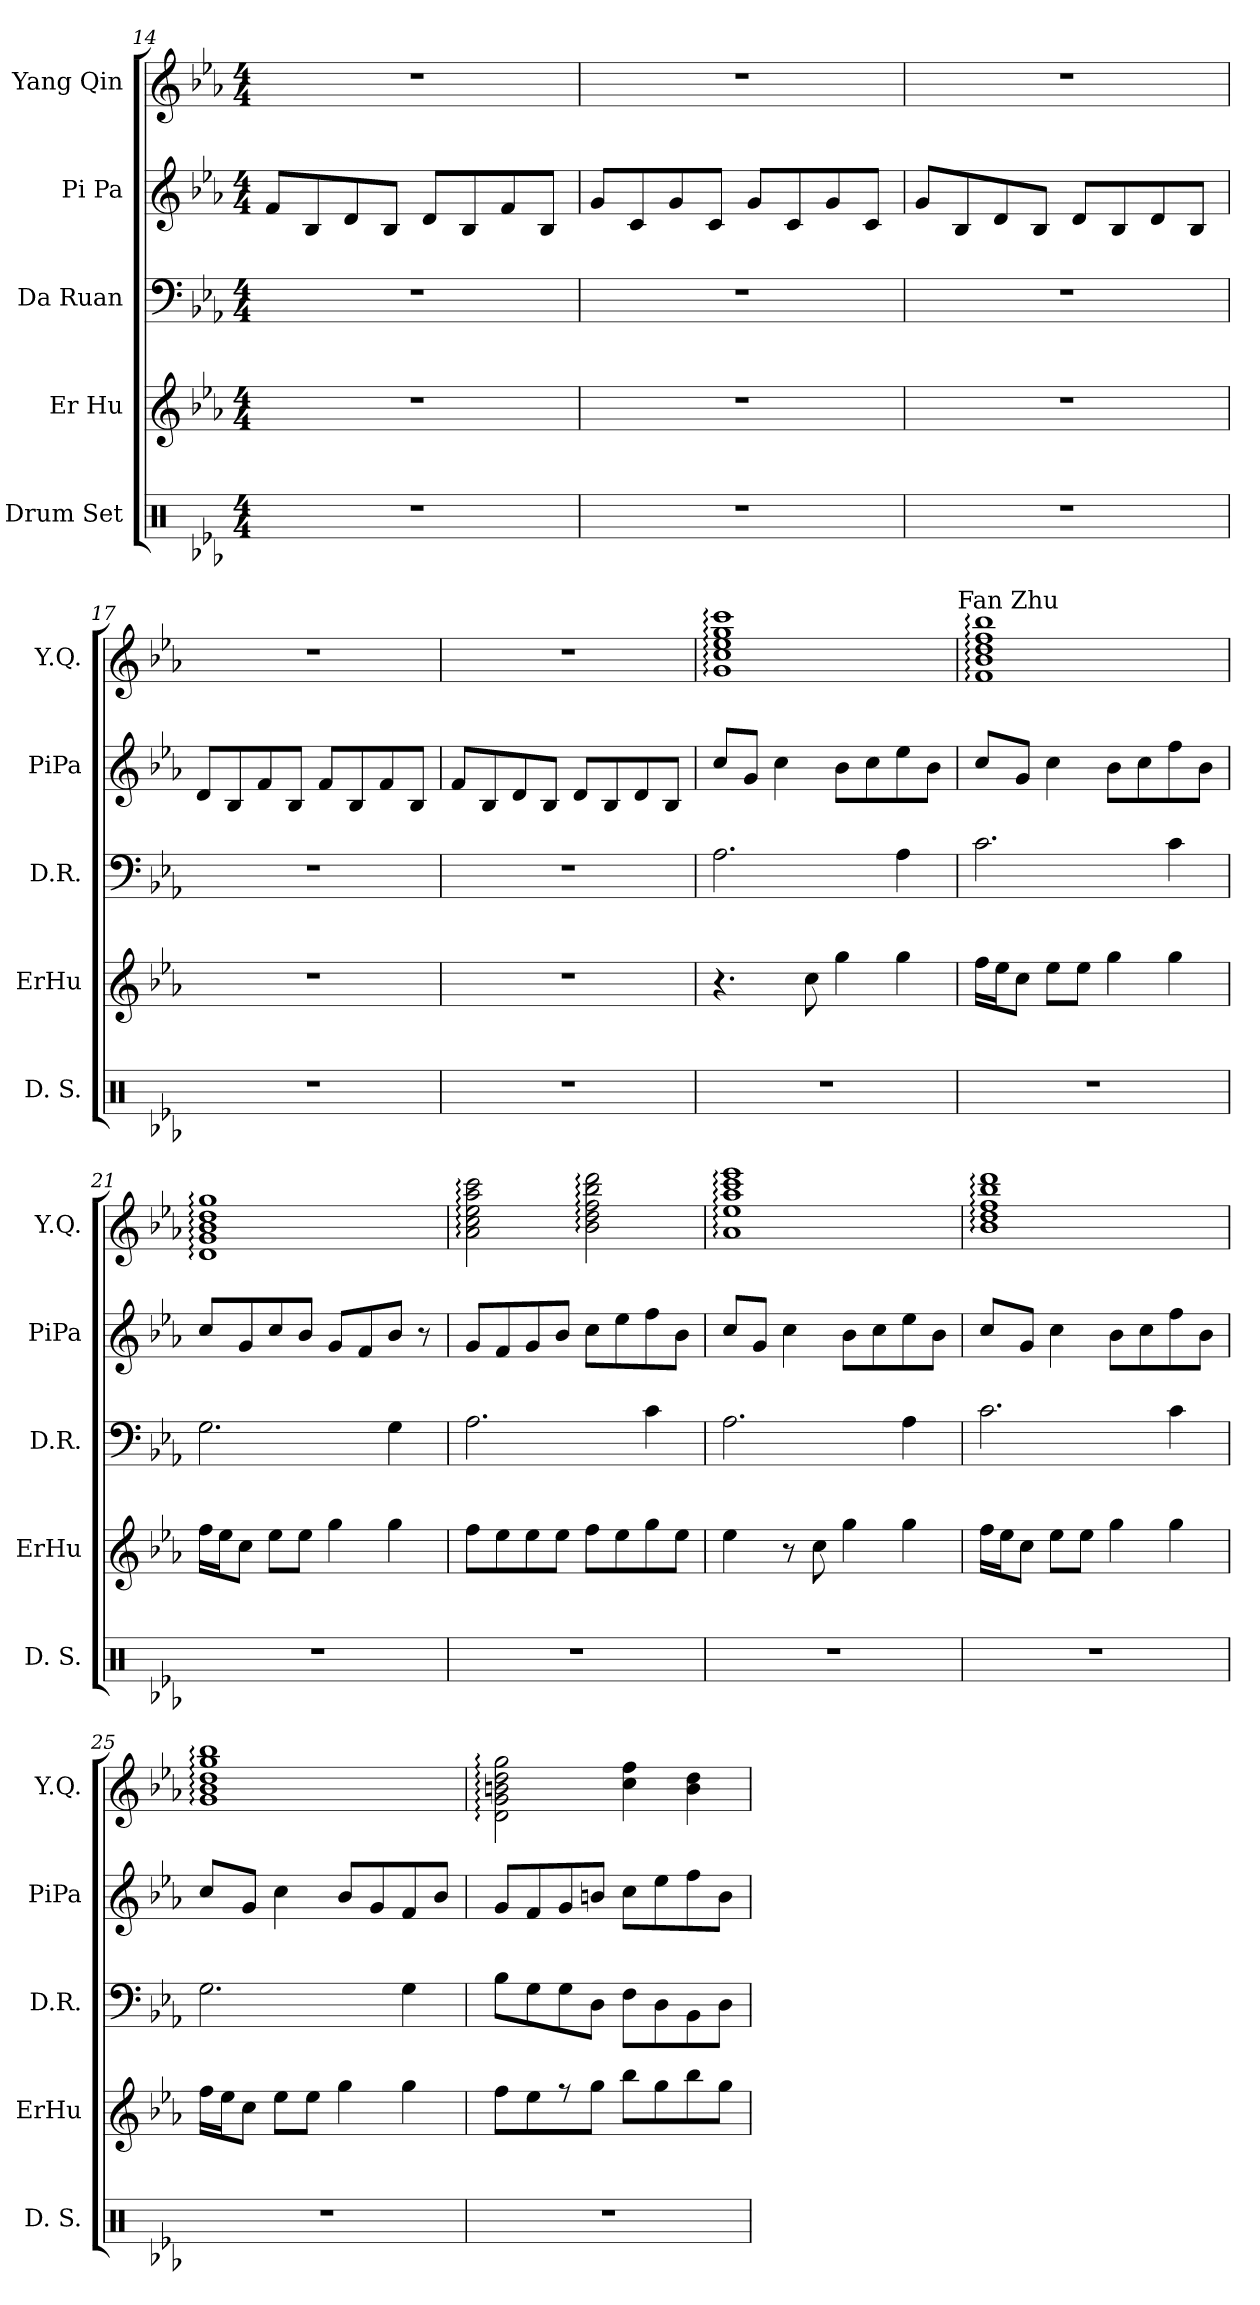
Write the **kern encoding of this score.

**kern	**kern	**kern	**kern	**kern
*part5	*part4	*part3	*part2	*part1
*staff5	*staff4	*staff3	*staff2	*staff1
*I"Drum Set	*I"Er Hu	*I"Da Ruan	*I"Pi Pa	*I"Yang Qin
*I'D. S.	*I'ErHu	*I'D.R.	*I'PiPa	*I'Y.Q.
!!LO:LB:g=z
*clefX	*clefG2	*clefF4	*clefG2	*clefG2
*	*	*ITrd7c12	*	*ITrd7c12
*k[b-e-a-]	*k[b-e-a-]	*k[b-e-a-]	*k[b-e-a-]	*k[b-e-a-]
*E-:	*E-:	*E-:	*E-:	*E-:
*M4/4	*M4/4	*M4/4	*M4/4	*M4/4
=14	=14	=14	=14	=14
1r	1r	1r	8f/L	1r
.	.	.	8B-/	.
.	.	.	8d/	.
.	.	.	8B-/J	.
.	.	.	8d/L	.
.	.	.	8B-/	.
.	.	.	8f/	.
.	.	.	8B-/J	.
=15	=15	=15	=15	=15
1r	1r	1r	8g/L	1r
.	.	.	8c/	.
.	.	.	8g/	.
.	.	.	8c/J	.
.	.	.	8g/L	.
.	.	.	8c/	.
.	.	.	8g/	.
.	.	.	8c/J	.
=16	=16	=16	=16	=16
1r	1r	1r	8g/L	1r
.	.	.	8B-/	.
.	.	.	8d/	.
.	.	.	8B-/J	.
.	.	.	8d/L	.
.	.	.	8B-/	.
.	.	.	8d/	.
.	.	.	8B-/J	.
=17	=17	=17	=17	=17
1r	1r	1r	8d/L	1r
.	.	.	8B-/	.
.	.	.	8f/	.
.	.	.	8B-/J	.
.	.	.	8f/L	.
.	.	.	8B-/	.
.	.	.	8f/	.
.	.	.	8B-/J	.
!!LO:PB:g=z
=18	=18	=18	=18	=18
1r	1r	1r	8f/L	1r
.	.	.	8B-/	.
.	.	.	8d/	.
.	.	.	8B-/J	.
.	.	.	8d/L	.
.	.	.	8B-/	.
.	.	.	8d/	.
.	.	.	8B-/J	.
=19	=19	=19	=19	=19
1r	4.r	2.AA-\	8cc/L	1G: 1c: 1e-: 1g: 1cc:
.	.	.	8g/J	.
.	.	.	4cc\	.
.	8cc\	.	.	.
.	4gg\	.	8b-\L	.
.	.	.	8cc\	.
.	4gg\	4AA-\	8ee-\	.
.	.	.	8b-\J	.
!	!	!	!	!LO:TX:a:t=Fan Zhu
=20	=20	=20	=20	=20
1r	16ff\LL	2.C\	8cc/L	1F: 1B-: 1d: 1f: 1b-:
.	16ee-\J	.	.	.
.	8cc\J	.	8g/J	.
.	8ee-\L	.	4cc\	.
.	8ee-\J	.	.	.
.	4gg\	.	8b-\L	.
.	.	.	8cc\	.
.	4gg\	4C\	8ff\	.
.	.	.	8b-\J	.
=21	=21	=21	=21	=21
1r	16ff\LL	2.GG\	8cc/L	1D: 1G: 1B-: 1d: 1g:
.	16ee-\J	.	.	.
.	8cc\J	.	8g/	.
.	8ee-\L	.	8cc/	.
.	8ee-\J	.	8b-/J	.
.	4gg\	.	8g/L	.
.	.	.	8f/	.
.	4gg\	4GG\	8b-/J	.
.	.	.	8r	.
!!LO:LB:g=z
=22	=22	=22	=22	=22
1r	8ff\L	2.AA-\	8g/L	2A-\: 2c\: 2e-\: 2a-\: 2cc\:
.	8ee-\	.	8f/	.
.	8ee-\	.	8g/	.
.	8ee-\J	.	8b-/J	.
.	8ff\L	.	8cc\L	2B-\: 2d\: 2f\: 2b-\: 2dd\:
.	8ee-\	.	8ee-\	.
.	8gg\	4C\	8ff\	.
.	8ee-\J	.	8b-\J	.
=23	=23	=23	=23	=23
1r	4ee-\	2.AA-\	8cc/L	1A-: 1e-: 1a-: 1cc: 1ee-:
.	.	.	8g/J	.
.	8r	.	4cc\	.
.	8cc\	.	.	.
.	4gg\	.	8b-\L	.
.	.	.	8cc\	.
.	4gg\	4AA-\	8ee-\	.
.	.	.	8b-\J	.
=24	=24	=24	=24	=24
1r	16ff\LL	2.C\	8cc/L	1B-: 1d: 1f: 1b-: 1dd:
.	16ee-\J	.	.	.
.	8cc\J	.	8g/J	.
.	8ee-\L	.	4cc\	.
.	8ee-\J	.	.	.
.	4gg\	.	8b-\L	.
.	.	.	8cc\	.
.	4gg\	4C\	8ff\	.
.	.	.	8b-\J	.
=25	=25	=25	=25	=25
1r	16ff\LL	2.GG\	8cc/L	1G: 1B-: 1d: 1g: 1b-:
.	16ee-\J	.	.	.
.	8cc\J	.	8g/J	.
.	8ee-\L	.	4cc\	.
.	8ee-\J	.	.	.
.	4gg\	.	8b-/L	.
.	.	.	8g/	.
.	4gg\	4GG\	8f/	.
.	.	.	8b-/J	.
!!LO:PB:g=z
=26	=26	=26	=26	=26
1r	8ff\L	8BB-\L	8g/L	2D\: 2G\: 2Bn\: 2d\: 2g\:
.	8ee-\	8GG\	8f/	.
.	8r	8GG\	8g/	.
.	8gg\J	8DD\J	8bn/J	.
.	8bb-\L	8FF\L	8cc\L	4c\ 4f\
.	8gg\	8DD\	8ee-\	.
.	8bb-\	8BBB-\	8ff\	4B\ 4d\
.	8gg\J	8DD\J	8b\J	.
=	=	=	=	=
*-	*-	*-	*-	*-
